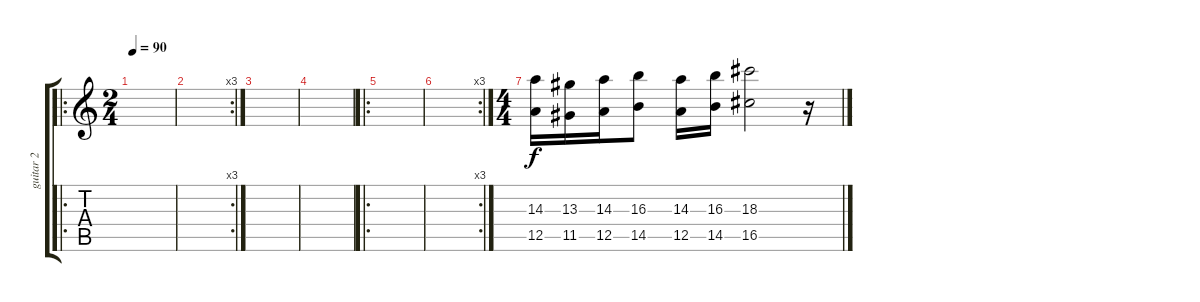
\track ("guitar 2" "guitar 2") {instrument distortionguitar}
\staff {score tabs}
\tuning (E4 B3 G3 D3 A2 E2) {hide}
\ro
\ts (2 4)
\tempo 90
\clef g2
\ks c
|
\rc 3
|
|
|
\ro
|
\rc 3
|
\ts (4 4)
(14.3 12.5).16 (13.3 11.5).16 (14.3 12.5).16 (16.3 14.5).8 (14.3 12.5).16 (16.3 14.5).16 (18.3 16.5).2 r.16
